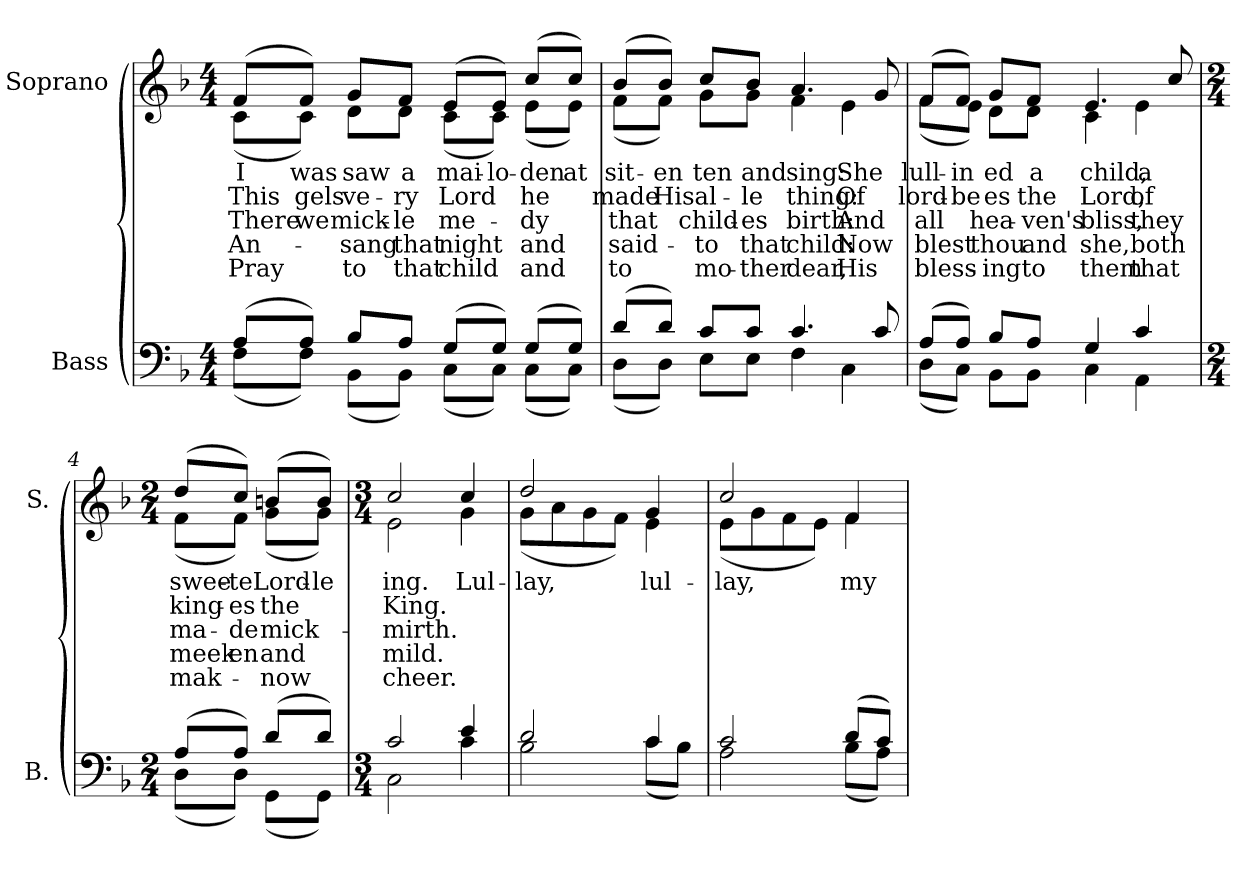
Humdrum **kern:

**kern	**kern	**text	**text	**text	**text	**text
*part2	*part1	*part1	*part1	*part1	*part1	*part1
*staff2	*staff1	*staff1	*staff1	*staff1	*staff1	*staff1
*I"Bass	*I"Soprano	*	*	*	*	*
*I'B.	*I'S.	*	*	*	*	*
!!LO:PB:g=z
*clefF4	*clefG2	*	*	*	*	*
*k[b-]	*k[b-]	*	*	*	*	*
*F:	*F:	*	*	*	*	*
*M4/4	*M4/4	*	*	*	*	*
=1	=1	=1	=1	=1	=1	=1
*^	*^	*	*	*	*	*
!	!	!	!	!LO:LY:b:color=#000000	!LO:LY:b:color=#000000	!LO:LY:b:color=#000000	!LO:LY:b:color=#000000	!LO:LY:b:color=#000000
(8Ai/L	(8Fi\L	(8fi/L	(8ci\L	I	This	There	An-	Pray
!	!	!	!	!LO:LY:b:color=#000000	!LO:LY:b:color=#000000	!LO:LY:b:color=#000000	!	!
8Ai/J)	8Fi\J)	8fi/J)	8ci\J)	was	-gels	we	.	.
!	!	!	!	!LO:LY:b:color=#000000	!LO:LY:b:color=#000000	!LO:LY:b:color=#000000	!LO:LY:b:color=#000000	!LO:LY:b:color=#000000
8B-i/L	(8BB-i\L	8gi/L	8di\L	saw	ve-	mick-	sang	to
!	!	!	!	!LO:LY:b:color=#000000	!LO:LY:b:color=#000000	!LO:LY:b:color=#000000	!LO:LY:b:color=#000000	!LO:LY:b:color=#000000
8Ai/J	8BB-i\J)	8fi/J	8di\J	a	-ry	-le	that	that
!	!	!	!	!LO:LY:b:color=#000000	!LO:LY:b:color=#000000	!LO:LY:b:color=#000000	!LO:LY:b:color=#000000	!LO:LY:b:color=#000000
(8Gi/L	(8Ci\L	(8ei/L	(8ci\L	mai-	Lord	me-	night	child
!	!	!	!	!LO:LY:b:color=#000000	!	!	!	!
8Gi/J)	8Ci\J)	8ei/J)	8ci\J)	-lo-	.	.	.	.
!	!	!	!	!LO:LY:b:color=#000000	!LO:LY:b:color=#000000	!LO:LY:b:color=#000000	!LO:LY:b:color=#000000	!LO:LY:b:color=#000000
(8Gi/L	(8Ci\L	(8cci/L	(8ei\L	-den	he	-dy	and	and
!	!	!	!	!LO:LY:b:color=#000000	!	!	!	!
8Gi/J)	8Ci\J)	8cci/J)	8ei\J)	at	.	.	.	.
=2	=2	=2	=2	=2	=2	=2	=2	=2
!	!	!	!	!LO:LY:b:color=#000000	!LO:LY:b:color=#000000	!LO:LY:b:color=#000000	!LO:LY:b:color=#000000	!LO:LY:b:color=#000000
(8di/L	(8Di\L	(8b-i/L	(8fi\L	sit-	made	that	said-	to
!	!	!	!	!LO:LY:b:color=#000000	!LO:LY:b:color=#000000	!	!	!
8di/J)	8Di\J)	8b-i/J)	8fi\J)	-en	His	.	.	.
!	!	!	!	!LO:LY:b:color=#000000	!LO:LY:b:color=#000000	!LO:LY:b:color=#000000	!LO:LY:b:color=#000000	!LO:LY:b:color=#000000
8ci/L	8Ei\L	8cci/L	8gi\L	-ten	al-	child-	to	mo-
!	!	!	!	!LO:LY:b:color=#000000	!LO:LY:b:color=#000000	!LO:LY:b:color=#000000	!LO:LY:b:color=#000000	!LO:LY:b:color=#000000
8ci/J	8Ei\J	8b-i/J	8gi\J	and	-le	-es	that	-ther
!	!	!	!	!LO:LY:b:color=#000000	!LO:LY:b:color=#000000	!LO:LY:b:color=#000000	!LO:LY:b:color=#000000	!LO:LY:b:color=#000000
4.ci/	4Fi\	4.ai/	4fi\	sing:	thing:	birth:	child:	dear,
!	!	!	!	!LO:LY:b:color=#000000	!LO:LY:b:color=#000000	!LO:LY:b:color=#000000	!LO:LY:b:color=#000000	!LO:LY:b:color=#000000
.	4Ci\	.	4ei\	She	Of	And	Now	His
8ci/	.	8gi/	.	.	.	.	.	.
!!LO:LB:g=z	!!
=3	=3	=3	=3	=3	=3	=3	=3	=3
!	!	!	!	!LO:LY:b:color=#000000	!LO:LY:b:color=#000000	!LO:LY:b:color=#000000	!LO:LY:b:color=#000000	!LO:LY:b:color=#000000
(8Ai/L	(8Di\L	(8fi/L	(8fi\L	lull-	lord-	all	blest	bless-
!	!	!	!	!LO:LY:b:color=#000000	!LO:LY:b:color=#000000	!	!	!
8Ai/J)	8Ci\J)	8fi/J)	8ei\J)	in	be	.	.	.
!	!	!	!	!LO:LY:b:color=#000000	!LO:LY:b:color=#000000	!LO:LY:b:color=#000000	!LO:LY:b:color=#000000	!LO:LY:b:color=#000000
8B-i/L	8BB-i\L	8gi/L	8di\L	-ed	-es	hea-	thou	-ing
!	!	!	!	!LO:LY:b:color=#000000	!LO:LY:b:color=#000000	!LO:LY:b:color=#000000	!LO:LY:b:color=#000000	!LO:LY:b:color=#000000
8Ai/J	8BB-i\J	8fi/J	8di\J	a	the	-ven's	and	to
!	!	!	!	!LO:LY:b:color=#000000	!LO:LY:b:color=#000000	!LO:LY:b:color=#000000	!LO:LY:b:color=#000000	!LO:LY:b:color=#000000
4Gi/	4Ci\	4.ei/	4ci\	child,	Lord,	bliss,	she,	them
!	!	!	!	!LO:LY:b:color=#000000	!LO:LY:b:color=#000000	!LO:LY:b:color=#000000	!LO:LY:b:color=#000000	!LO:LY:b:color=#000000
4ci/	4AAi\	.	4ei\	a	of	they	both	that
.	.	8cci/	.	.	.	.	.	.
=4	=4	=4	=4	=4	=4	=4	=4	=4
*M2/4	*	*M2/4	*	*	*	*	*	*
!	!	!	!	!LO:LY:b:color=#000000	!LO:LY:b:color=#000000	!LO:LY:b:color=#000000	!LO:LY:b:color=#000000	!LO:LY:b:color=#000000
(8Ai/L	(8Di\L	(8ddi/L	(8fi\L	swee-	king-	ma-	meek	mak-
!	!	!	!	!LO:LY:b:color=#000000	!LO:LY:b:color=#000000	!LO:LY:b:color=#000000	!LO:LY:b:color=#000000	!
8Ai/J)	8Di\J)	8cci/J)	8fi\J)	-te	-es	-de	-en	.
!	!	!	!	!LO:LY:b:color=#000000	!LO:LY:b:color=#000000	!LO:LY:b:color=#000000	!LO:LY:b:color=#000000	!LO:LY:b:color=#000000
(8di/L	(8GGi\L	(8bni/L	(8gi\L	Lord-	the	mick-	and	now
!	!	!	!	!LO:LY:b:color=#000000	!	!	!	!
8di/J)	8GGi\J)	8bi/J)	8gi\J)	-le	.	.	.	.
=5	=5	=5	=5	=5	=5	=5	=5	=5
*M3/4	*	*M3/4	*	*	*	*	*	*
!	!	!	!	!LO:LY:b:color=#000000	!LO:LY:b:color=#000000	!LO:LY:b:color=#000000	!LO:LY:b:color=#000000	!LO:LY:b:color=#000000
2ci/	2Ci\	2cci/	2ei\	-ing.	King.	mirth.	mild.	cheer.
!	!	!	!	!LO:LY:b:color=#000000	!	!	!	!
4ei/	4ci\	4cci/	4gi\	Lul-	.	.	.	.
=6	=6	=6	=6	=6	=6	=6	=6	=6
!	!	!	!	!LO:LY:b:color=#000000	!	!	!	!
2di/	2B-i\	2ddi/	(8gi\L	-lay,	.	.	.	.
.	.	.	8ai\	.	.	.	.	.
.	.	.	8gi\	.	.	.	.	.
.	.	.	8fi\J)	.	.	.	.	.
!	!	!	!	!LO:LY:b:color=#000000	!	!	!	!
4ci/	(8ci\L	4gi/	4ei\	lul-	.	.	.	.
.	8B-i\J)	.	.	.	.	.	.	.
=7	=7	=7	=7	=7	=7	=7	=7	=7
!	!	!	!	!LO:LY:b:color=#000000	!	!	!	!
2ci/	2Ai\	2cci/	(8ei\L	-lay,	.	.	.	.
.	.	.	8gi\	.	.	.	.	.
.	.	.	8fi\	.	.	.	.	.
.	.	.	8ei\J)	.	.	.	.	.
!	!	!	!	!LO:LY:b:color=#000000	!	!	!	!
(8di/L	(8B-i\L	4fi/	4fi\	my	.	.	.	.
8ci/J)	8Ai\J)	.	.	.	.	.	.	.
*v	*v	*	*	*	*	*	*	*
*	*v	*v	*	*	*	*	*
=	=	=	=	=	=	=
*-	*-	*-	*-	*-	*-	*-
